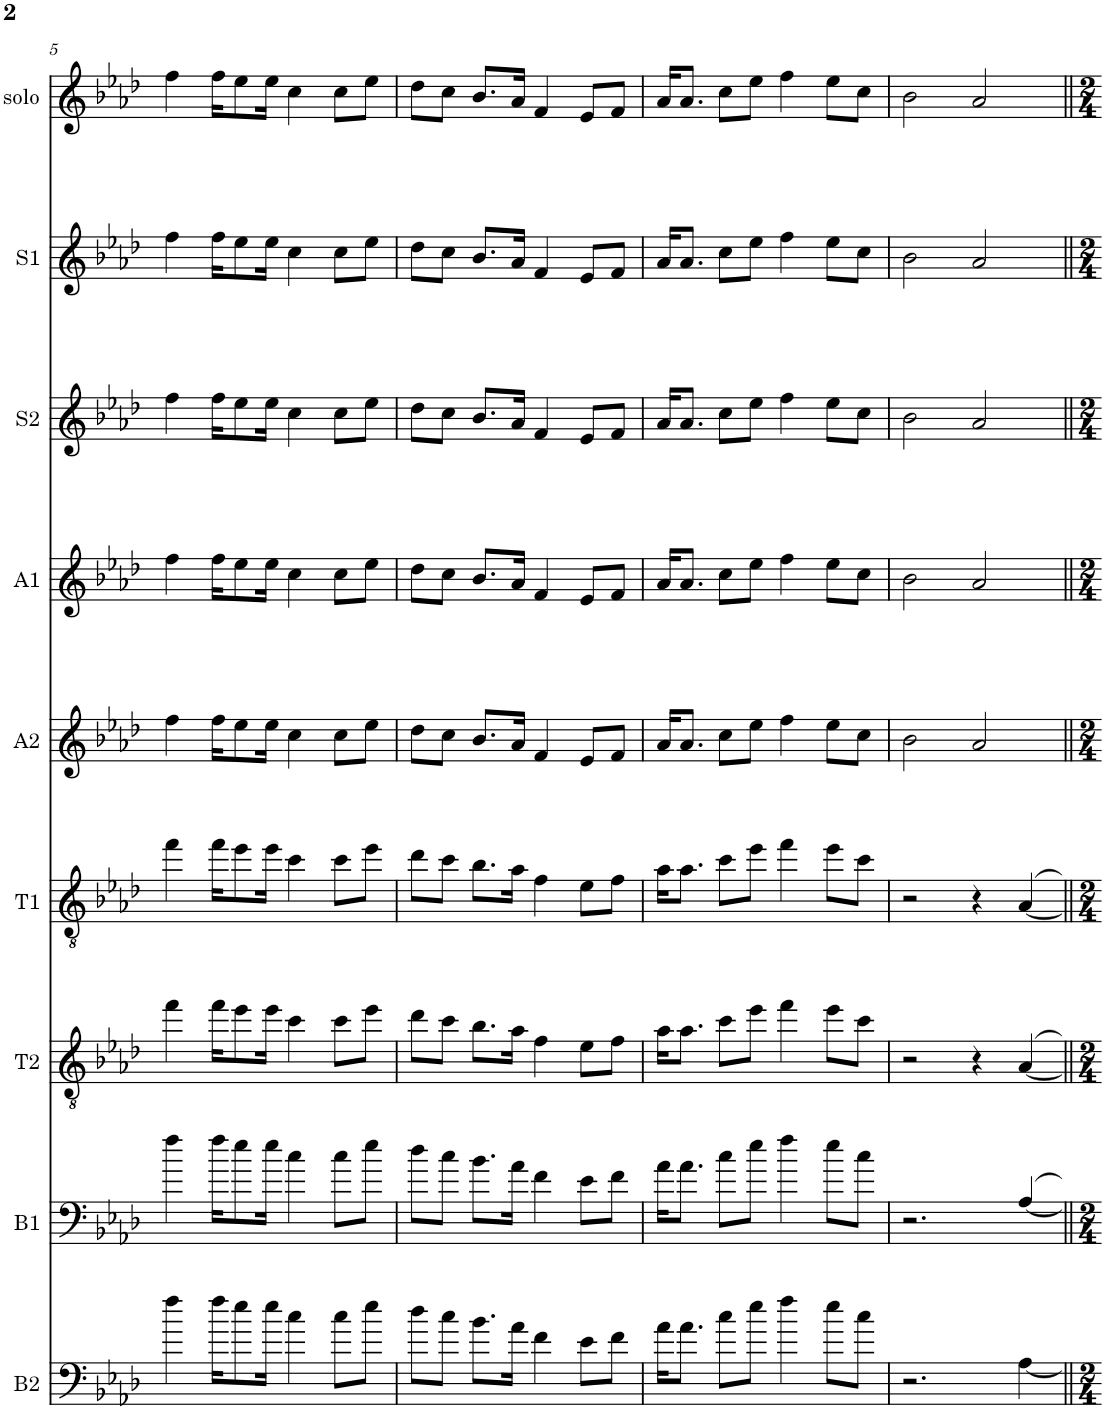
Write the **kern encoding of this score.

**kern	**kern	**kern	**kern	**kern	**kern	**kern	**kern	**kern
*part9	*part8	*part7	*part6	*part5	*part4	*part3	*part2	*part1
*staff9	*staff8	*staff7	*staff6	*staff5	*staff4	*staff3	*staff2	*staff1
*I"B2	*I"B1	*I"T2	*I"T1	*I"A2	*I"A1	*I"S2	*I"S1	*I"solo
*I'B2	*I'B1	*I'T2	*I'T1	*I'A2	*I'A1	*I'S2	*I'S1	*I'solo
!!LO:PB:g=z
*clefF4	*clefF4	*clefGv2	*clefGv2	*clefG2	*clefG2	*clefG2	*clefG2	*clefG2
*k[b-e-a-d-]	*k[b-e-a-d-]	*k[b-e-a-d-]	*k[b-e-a-d-]	*k[b-e-a-d-]	*k[b-e-a-d-]	*k[b-e-a-d-]	*k[b-e-a-d-]	*k[b-e-a-d-]
*M4/4	*M4/4	*M4/4	*M4/4	*M4/4	*M4/4	*M4/4	*M4/4	*M4/4
=5	=5	=5	=5	=5	=5	=5	=5	=5
4ff\	4ff\	4ff\	4ff\	4ff\	4ff\	4ff\	4ff\	4ff\
16ff\KL	16ff\KL	16ff\KL	16ff\KL	16ff\KL	16ff\KL	16ff\KL	16ff\KL	16ff\KL
8ee-\	8ee-\	8ee-\	8ee-\	8ee-\	8ee-\	8ee-\	8ee-\	8ee-\
16ee-\Jk	16ee-\Jk	16ee-\Jk	16ee-\Jk	16ee-\Jk	16ee-\Jk	16ee-\Jk	16ee-\Jk	16ee-\Jk
4cc\	4cc\	4cc\	4cc\	4cc\	4cc\	4cc\	4cc\	4cc\
8cc\L	8cc\L	8cc\L	8cc\L	8cc\L	8cc\L	8cc\L	8cc\L	8cc\L
8ee-\J	8ee-\J	8ee-\J	8ee-\J	8ee-\J	8ee-\J	8ee-\J	8ee-\J	8ee-\J
=6	=6	=6	=6	=6	=6	=6	=6	=6
8dd-\L	8dd-\L	8dd-\L	8dd-\L	8dd-\L	8dd-\L	8dd-\L	8dd-\L	8dd-\L
8cc\J	8cc\J	8cc\J	8cc\J	8cc\J	8cc\J	8cc\J	8cc\J	8cc\J
8.b-\L	8.b-\L	8.b-\L	8.b-\L	8.b-/L	8.b-/L	8.b-/L	8.b-/L	8.b-/L
16a-\Jk	16a-\Jk	16a-\Jk	16a-\Jk	16a-/Jk	16a-/Jk	16a-/Jk	16a-/Jk	16a-/Jk
4f\	4f\	4f\	4f\	4f/	4f/	4f/	4f/	4f/
8e-\L	8e-\L	8e-\L	8e-\L	8e-/L	8e-/L	8e-/L	8e-/L	8e-/L
8f\J	8f\J	8f\J	8f\J	8f/J	8f/J	8f/J	8f/J	8f/J
=7	=7	=7	=7	=7	=7	=7	=7	=7
16a-\KL	16a-\KL	16a-\KL	16a-\KL	16a-/KL	16a-/KL	16a-/KL	16a-/KL	16a-/KL
8.a-\J	8.a-\J	8.a-\J	8.a-\J	8.a-/J	8.a-/J	8.a-/J	8.a-/J	8.a-/J
8cc\L	8cc\L	8cc\L	8cc\L	8cc\L	8cc\L	8cc\L	8cc\L	8cc\L
8ee-\J	8ee-\J	8ee-\J	8ee-\J	8ee-\J	8ee-\J	8ee-\J	8ee-\J	8ee-\J
4ff\	4ff\	4ff\	4ff\	4ff\	4ff\	4ff\	4ff\	4ff\
8ee-\L	8ee-\L	8ee-\L	8ee-\L	8ee-\L	8ee-\L	8ee-\L	8ee-\L	8ee-\L
8cc\J	8cc\J	8cc\J	8cc\J	8cc\J	8cc\J	8cc\J	8cc\J	8cc\J
=8	=8	=8	=8	=8	=8	=8	=8	=8
2.r	2.r	2r	2r	2b-\	2b-\	2b-\	2b-\	2b-\
.	.	4r	4r	2a-/	2a-/	2a-/	2a-/	2a-/
[<4A-\	[<4A-/	[<4A-/	[<4A-/	.	.	.	.	.
=||	=||	=||	=||	=||	=||	=||	=||	=||
*-	*-	*-	*-	*-	*-	*-	*-	*-
